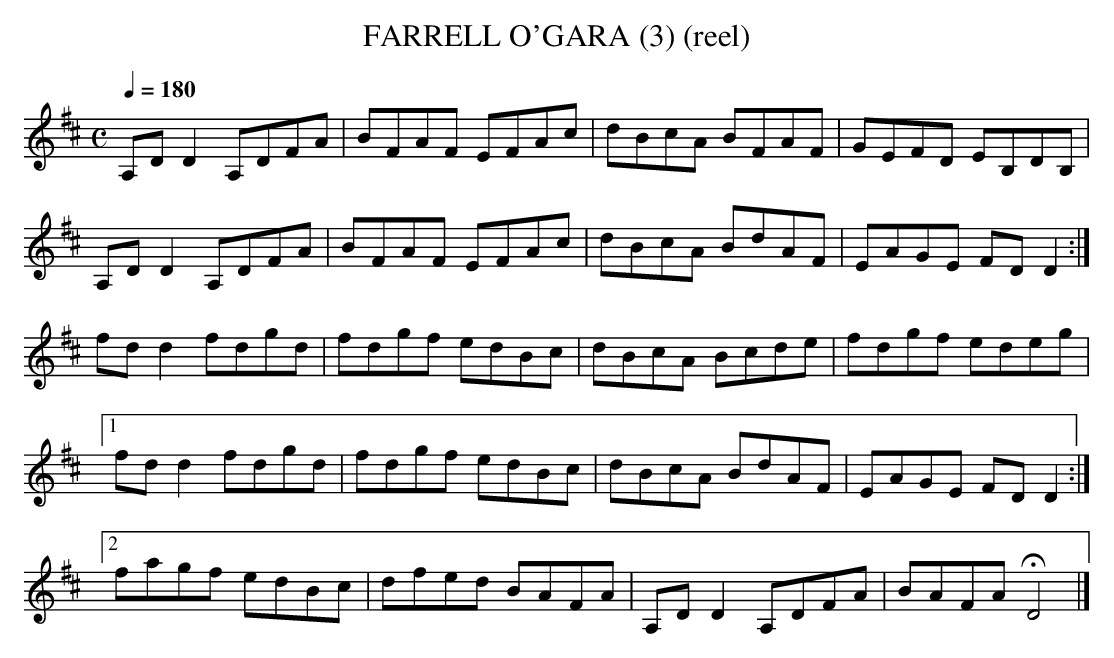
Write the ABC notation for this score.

X:1
T:FARRELL O'GARA (3) (reel)
Q:1/4=180
M:C
K:D
A,DD2 A,DFA|BFAF EFAc|dBcA BFAF|GEFD EB,DB,|
A,D D2 A,DFA|BFAF EFAc|dBcA BdAF|EAGE FDD2 :|
fd d2 fdgd|fdgf edBc|dBcA Bcde|fdgf edeg|
[1 fdd2 fdgd|fdgf edBc|dBcA BdAF|EAGE FDD2 :|
[2 fagf edBc|dfed BAFA|A,D D2 A,DFA|BAFA HD4|]
